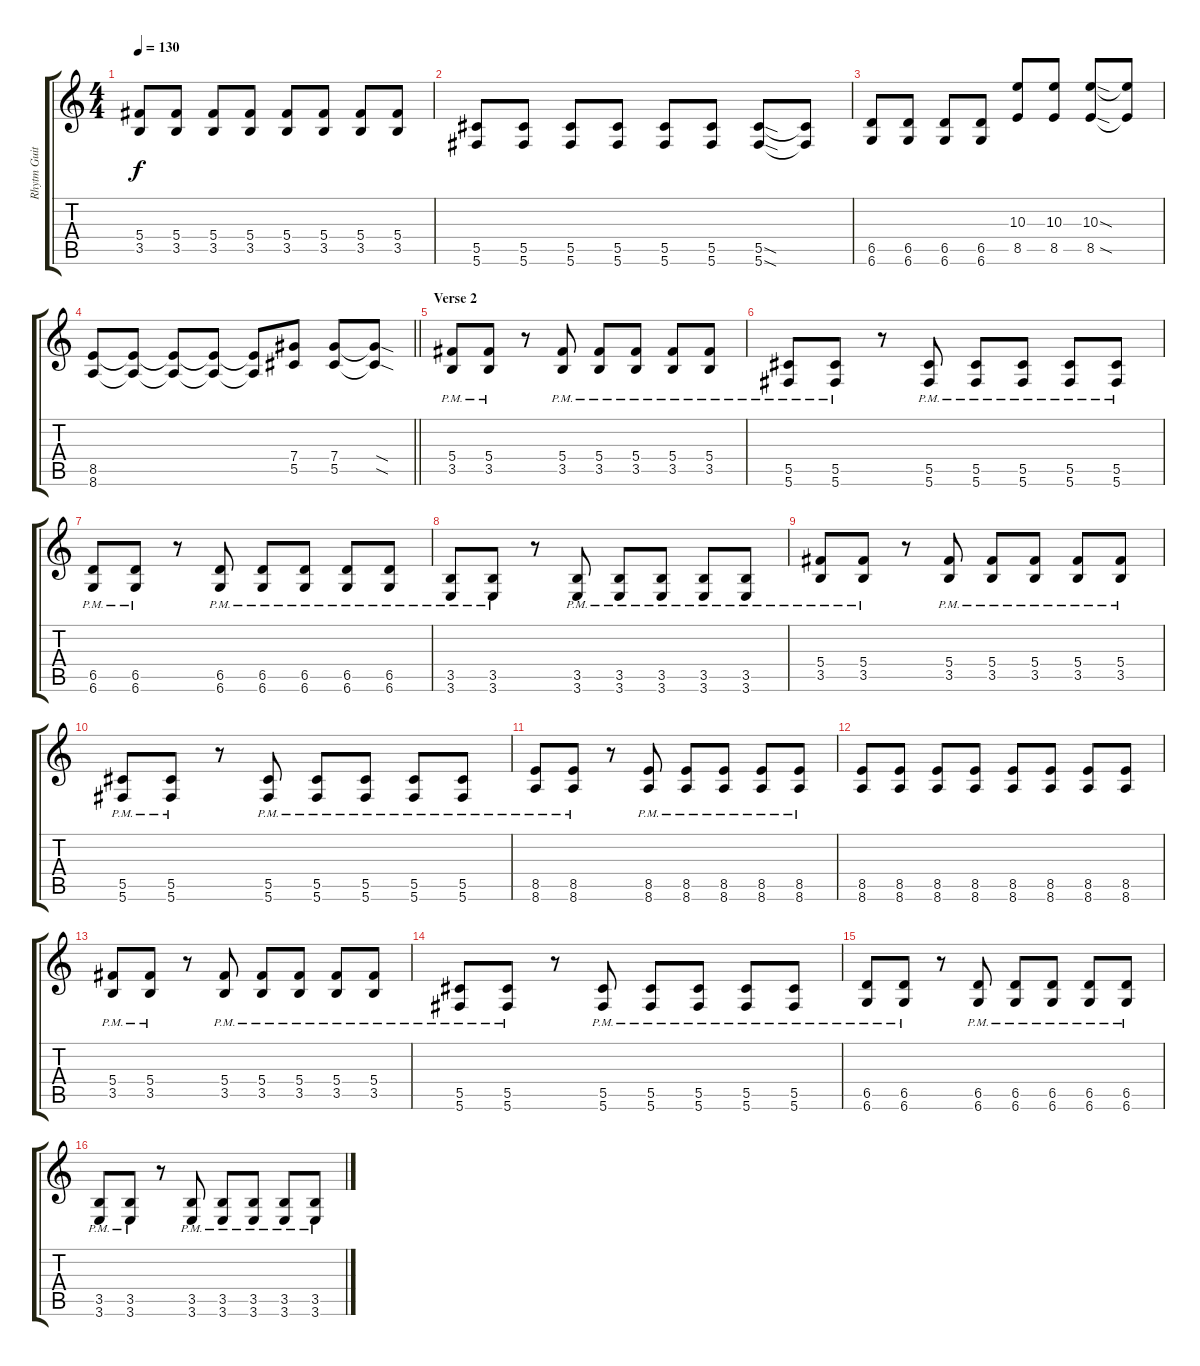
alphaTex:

\track ("Rhytm Guitar [R]" "Rhytm Guit") {instrument distortionguitar}
\staff {score tabs}
\tuning (Eb4 Bb3 Gb3 Db3 Ab2 Db2) {hide}
\ts (4 4)
\tempo 130
\clef g2
\ks c
(5.4 3.5).8{dy f} (5.4 3.5).8 (5.4 3.5).8 (5.4 3.5).8 (5.4 3.5).8 (5.4 3.5).8 (5.4 3.5).8 (5.4 3.5).8 |
(5.5 5.6).8 (5.5 5.6).8 (5.5 5.6).8 (5.5 5.6).8 (5.5 5.6).8 (5.5 5.6).8 (5.5{sod} 5.6{sod}).8 (5.5{t} 5.6{t}).8 |
(6.5 6.6).8 (6.5 6.6).8 (6.5 6.6).8 (6.5 6.6).8 (10.3 8.5).8 (10.3 8.5).8 (10.3{sod} 8.5{sod}).8 (10.3{t} 8.5{t}).8 |
\barLineRight lightlight
(8.5 8.6).8 (8.5{t} 8.6{t}).8 (8.5{t} 8.6{t}).8 (8.5{t} 8.6{t}).8 (8.5{t} 8.6{t}).8 (7.4 5.5).8 (7.4 5.5).8 (7.4{sod t} 5.5{sod t}).8 |
\section ("" "Verse 2")
(5.4{pm} 3.5{pm}).8 (5.4{pm} 3.5{pm}).8 r.8 (5.4{pm} 3.5{pm}).8 (5.4{pm} 3.5{pm}).8 (5.4{pm} 3.5{pm}).8 (5.4{pm} 3.5{pm}).8 (5.4{pm} 3.5{pm}).8 |
(5.5{pm} 5.6{pm}).8 (5.5{pm} 5.6{pm}).8 r.8 (5.5{pm} 5.6{pm}).8 (5.5{pm} 5.6{pm}).8 (5.5{pm} 5.6{pm}).8 (5.5{pm} 5.6{pm}).8 (5.5{pm} 5.6{pm}).8 |
(6.5{pm} 6.6{pm}).8 (6.5{pm} 6.6{pm}).8 r.8 (6.5{pm} 6.6{pm}).8 (6.5{pm} 6.6{pm}).8 (6.5{pm} 6.6{pm}).8 (6.5{pm} 6.6{pm}).8 (6.5{pm} 6.6{pm}).8 |
(3.5{pm} 3.6{pm}).8 (3.5{pm} 3.6{pm}).8 r.8 (3.5{pm} 3.6{pm}).8 (3.5{pm} 3.6{pm}).8 (3.5{pm} 3.6{pm}).8 (3.5{pm} 3.6{pm}).8 (3.5{pm} 3.6{pm}).8 |
(5.4{pm} 3.5{pm}).8 (5.4{pm} 3.5{pm}).8 r.8 (5.4{pm} 3.5{pm}).8 (5.4{pm} 3.5{pm}).8 (5.4{pm} 3.5{pm}).8 (5.4{pm} 3.5{pm}).8 (5.4{pm} 3.5{pm}).8 |
(5.5{pm} 5.6{pm}).8 (5.5{pm} 5.6{pm}).8 r.8 (5.5{pm} 5.6{pm}).8 (5.5{pm} 5.6{pm}).8 (5.5{pm} 5.6{pm}).8 (5.5{pm} 5.6{pm}).8 (5.5{pm} 5.6{pm}).8 |
(8.5{pm} 8.6{pm}).8 (8.5{pm} 8.6{pm}).8 r.8 (8.5{pm} 8.6{pm}).8 (8.5{pm} 8.6{pm}).8 (8.5{pm} 8.6{pm}).8 (8.5{pm} 8.6{pm}).8 (8.5{pm} 8.6{pm}).8 |
(8.5 8.6).8 (8.5 8.6).8 (8.5 8.6).8 (8.5 8.6).8 (8.5 8.6).8 (8.5 8.6).8 (8.5 8.6).8 (8.5 8.6).8 |
(5.4{pm} 3.5{pm}).8 (5.4{pm} 3.5{pm}).8 r.8 (5.4{pm} 3.5{pm}).8 (5.4{pm} 3.5{pm}).8 (5.4{pm} 3.5{pm}).8 (5.4{pm} 3.5{pm}).8 (5.4{pm} 3.5{pm}).8 |
(5.5{pm} 5.6{pm}).8 (5.5{pm} 5.6{pm}).8 r.8 (5.5{pm} 5.6{pm}).8 (5.5{pm} 5.6{pm}).8 (5.5{pm} 5.6{pm}).8 (5.5{pm} 5.6{pm}).8 (5.5{pm} 5.6{pm}).8 |
(6.5{pm} 6.6{pm}).8 (6.5{pm} 6.6{pm}).8 r.8 (6.5{pm} 6.6{pm}).8 (6.5{pm} 6.6{pm}).8 (6.5{pm} 6.6{pm}).8 (6.5{pm} 6.6{pm}).8 (6.5{pm} 6.6{pm}).8 |
(3.5{pm} 3.6{pm}).8 (3.5{pm} 3.6{pm}).8 r.8 (3.5{pm} 3.6{pm}).8 (3.5{pm} 3.6{pm}).8 (3.5{pm} 3.6{pm}).8 (3.5{pm} 3.6{pm}).8 (3.5{pm} 3.6{pm}).8
